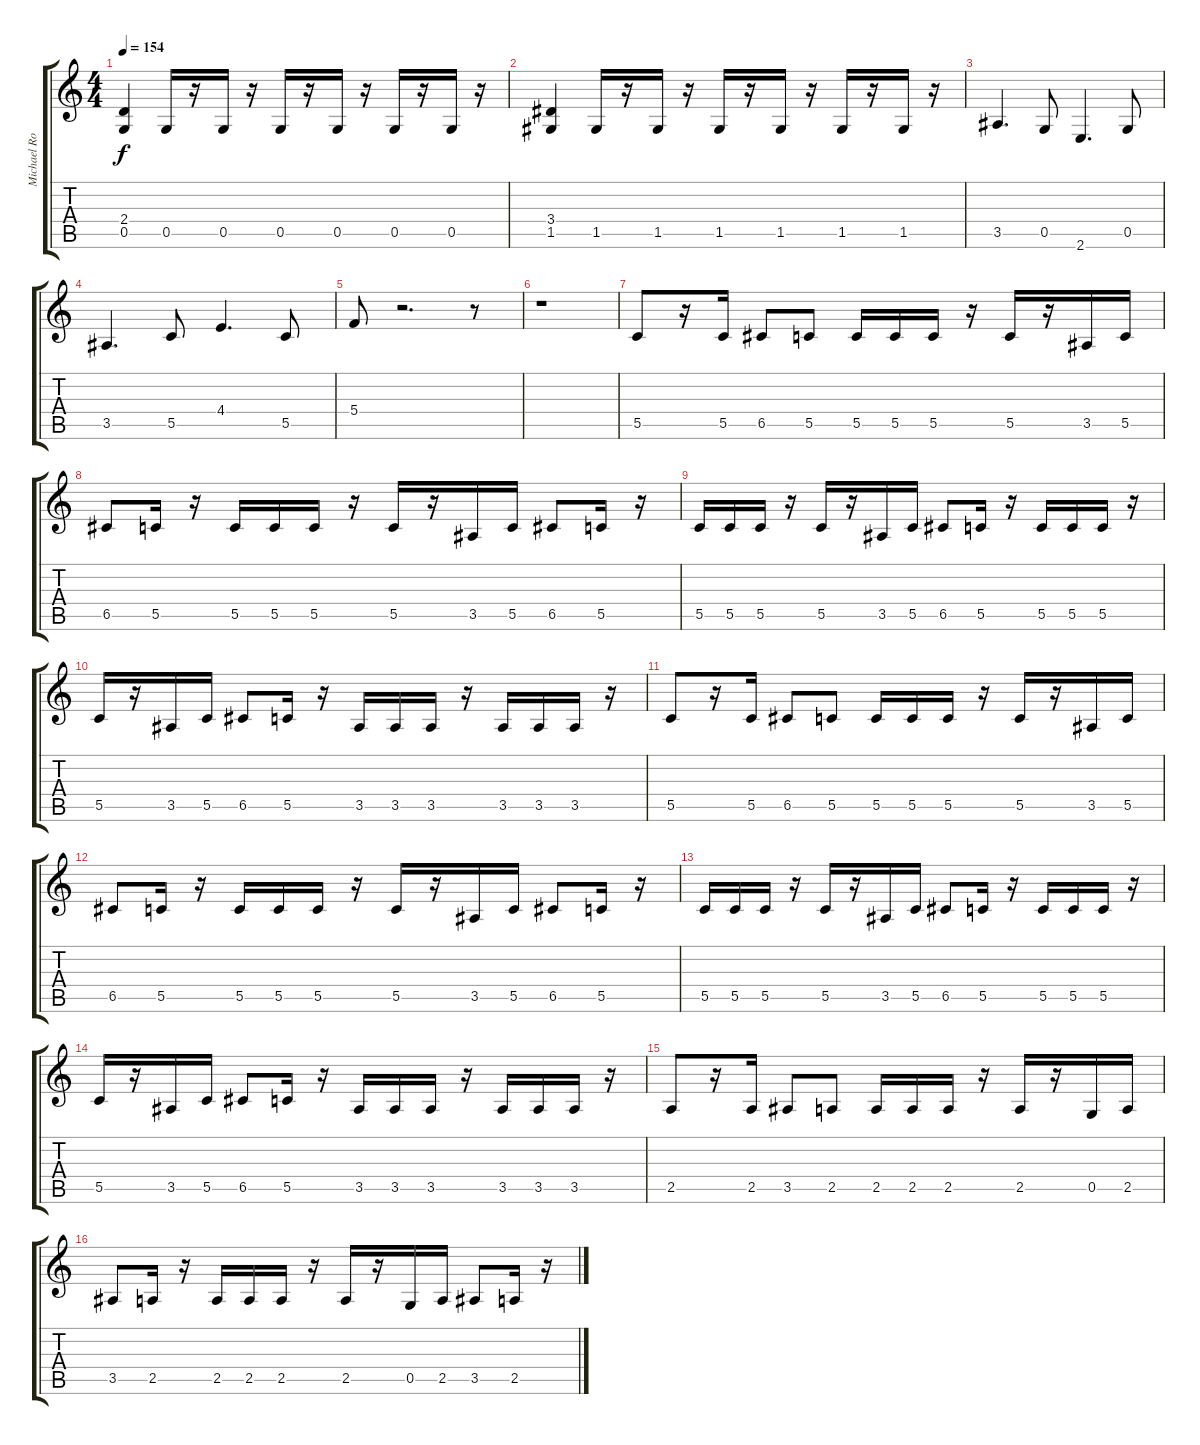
\track ("Michael Romeo" "Michael Ro") {instrument distortionguitar}
\staff {score tabs}
\tuning (D4 A3 F3 C3 G2 D2) {hide}
\ts (4 4)
\tempo 154
\clef g2
\ks c
(2.4 0.5).4{dy f} 0.5.16 r.16 0.5.16 r.16 0.5.16 r.16 0.5.16 r.16 0.5.16 r.16 0.5.16 r.16 |
(3.4 1.5).4 1.5.16 r.16 1.5.16 r.16 1.5.16 r.16 1.5.16 r.16 1.5.16 r.16 1.5.16 r.16 |
3.5.4{d} 0.5.8 2.6.4{d} 0.5.8 |
3.5.4{d} 5.5.8 4.4.4{d} 5.5.8 |
5.4.8{volume 16 balance 8} r.2{d} r.8 |
r.1 |
5.5.8{volume 16 balance 8} r.16 5.5.16 6.5.8 5.5.8 5.5.16 5.5.16 5.5.16 r.16 5.5.16 r.16 3.5.16 5.5.16 |
6.5.8 5.5.16 r.16 5.5.16 5.5.16 5.5.16 r.16 5.5.16 r.16 3.5.16 5.5.16 6.5.8 5.5.16 r.16 |
5.5.16 5.5.16 5.5.16 r.16 5.5.16 r.16 3.5.16 5.5.16 6.5.8 5.5.16 r.16 5.5.16 5.5.16 5.5.16 r.16 |
5.5.16 r.16 3.5.16 5.5.16 6.5.8 5.5.16 r.16 3.5.16 3.5.16 3.5.16 r.16 3.5.16 3.5.16 3.5.16 r.16 |
5.5.8 r.16 5.5.16 6.5.8 5.5.8 5.5.16 5.5.16 5.5.16 r.16 5.5.16 r.16 3.5.16 5.5.16 |
6.5.8 5.5.16 r.16 5.5.16 5.5.16 5.5.16 r.16 5.5.16 r.16 3.5.16 5.5.16 6.5.8 5.5.16 r.16 |
5.5.16 5.5.16 5.5.16 r.16 5.5.16 r.16 3.5.16 5.5.16 6.5.8 5.5.16 r.16 5.5.16 5.5.16 5.5.16 r.16 |
5.5.16 r.16 3.5.16 5.5.16 6.5.8 5.5.16 r.16 3.5.16 3.5.16 3.5.16 r.16 3.5.16 3.5.16 3.5.16 r.16 |
2.5.8 r.16 2.5.16 3.5.8 2.5.8 2.5.16 2.5.16 2.5.16 r.16 2.5.16 r.16 0.5.16 2.5.16 |
3.5.8 2.5.16 r.16 2.5.16 2.5.16 2.5.16 r.16 2.5.16 r.16 0.5.16 2.5.16 3.5.8 2.5.16 r.16
